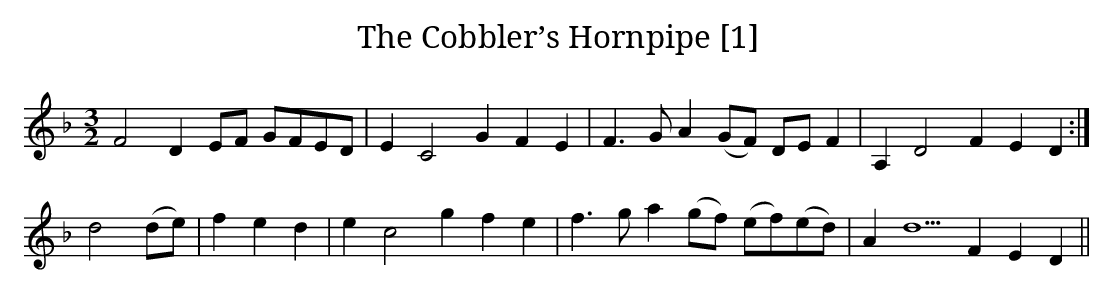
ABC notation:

X:1
T:Cobbler’s Hornpipe [1], The
M:3/2
L:1/8
K:Dmin
F4 D2 EF GFED|E2 C4 G2F2E2|F3G A2 (GF) DE F2|A,2D4 F2E2D2:|
d4 (de)|f2e2d2|e2c4 g2f2e2|f3g a2 (gf) (ef)(ed)|A2d5 F2E2D2||
